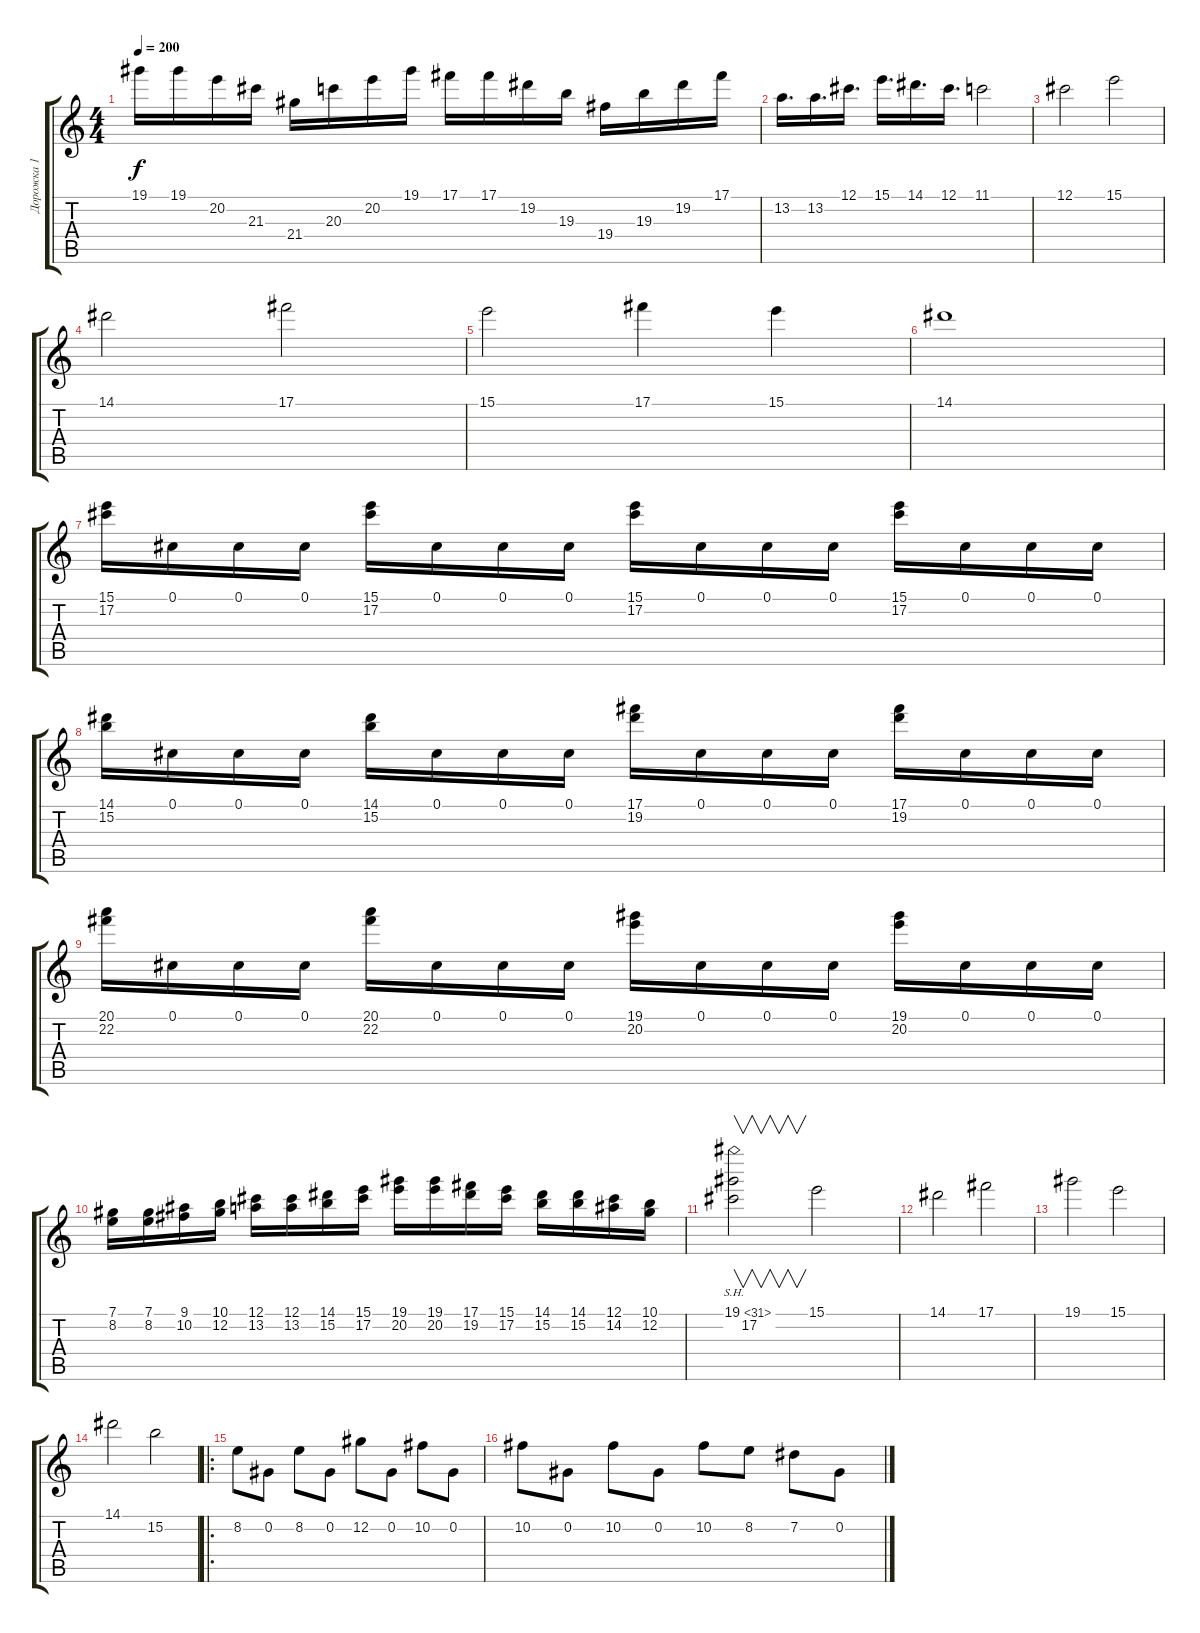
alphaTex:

\track ("Дорожка 1" "Дорожка 1") {instrument overdrivenguitar}
\staff {score tabs}
\tuning (Db4 Ab3 E3 B2 Gb2 Db2) {hide}
\ts (4 4)
\tempo 200
\clef g2
\ks c
19.1.16{dy f} 19.1.16 20.2.16 21.3.16 21.4.16 20.3.16 20.2.16 19.1.16 17.1.16 17.1.16 19.2.16 19.3.16 19.4.16 19.3.16 19.2.16 17.1.16 |
13.2.16{d} 13.2.16{d} 12.1.16{d} 15.1.16{d} 14.1.16{d} 12.1.16{d} 11.1.2 |
12.1.2 15.1.2 |
14.1.2 17.1.2 |
15.1.2 17.1.4 15.1.4 |
14.1.1 |
(15.1 17.2).16 0.1.16 0.1.16 0.1.16 (15.1 17.2).16 0.1.16 0.1.16 0.1.16 (15.1 17.2).16 0.1.16 0.1.16 0.1.16 (15.1 17.2).16 0.1.16 0.1.16 0.1.16 |
(14.1 15.2).16 0.1.16 0.1.16 0.1.16 (14.1 15.2).16 0.1.16 0.1.16 0.1.16 (17.1 19.2).16 0.1.16 0.1.16 0.1.16 (17.1 19.2).16 0.1.16 0.1.16 0.1.16 |
(20.1 22.2).16 0.1.16 0.1.16 0.1.16 (20.1 22.2).16 0.1.16 0.1.16 0.1.16 (19.1 20.2).16 0.1.16 0.1.16 0.1.16 (19.1 20.2).16 0.1.16 0.1.16 0.1.16 |
(7.1 8.2).16 (7.1 8.2).16 (9.1 10.2).16 (10.1 12.2).16 (12.1 13.2).16 (12.1 13.2).16 (14.1 15.2).16 (15.1 17.2).16 (19.1 20.2).16 (19.1 20.2).16 (17.1 19.2).16 (15.1 17.2).16 (14.1 15.2).16 (14.1 15.2).16 (12.1 14.2).16 (10.1 12.2).16 |
(19.1{sh 12} 17.2).2{v} 15.1.2 |
14.1.2 17.1.2 |
19.1.2 15.1.2 |
14.1.2 15.2.2 |
\ro
8.2.8 0.2.8 8.2.8 0.2.8 12.2.8 0.2.8 10.2.8 0.2.8 |
10.2.8 0.2.8 10.2.8 0.2.8 10.2.8 8.2.8 7.2.8 0.2.8
